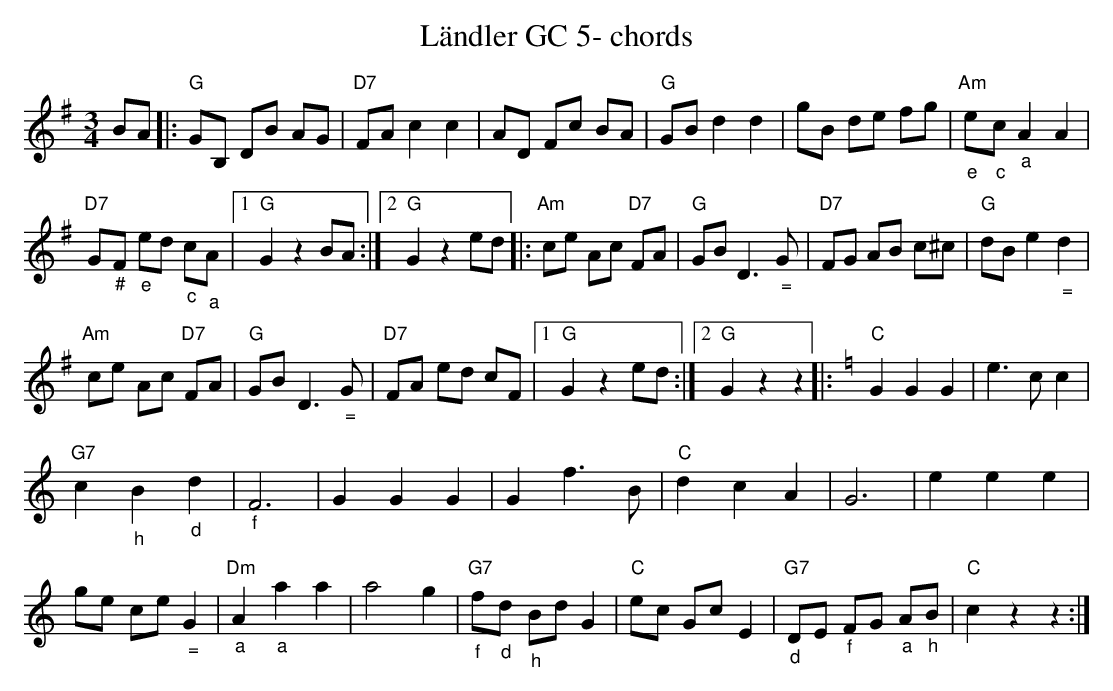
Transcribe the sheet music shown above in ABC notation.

X:1
T:L\"andler GC 5- chords
M:3/4
L:1/8
K:Gmaj%%MIDI gchordon
BA |: "G"GB, DB AG | "D7"FA c2c2 | AD Fc BA | "G"GBd2d2 | gB de fg | "Am""_e"e"_c"c"_a"A2A2 |
"D7"G"_#"F "_e"ed "_c"c"_a"A |1 "G"G2z2BA :|2 "G"G2z2ed |: "Am"ce Ac "D7"FA | "G"GBD3"_ ="G | "D7"FG AB c^c | "G"dBe2"_ ="d2 |
"Am"ce Ac "D7"FA | "G"GBD3"_ ="G | "D7"FA ed cF |1 "G"G2z2ed :|2 "G"G2z2z2 |: [K:Cmaj] [L:1/4] "C"GGG | e>cc |
"G7"c"_h"B"_d"d | "_f"F3 | GGG | Gf>B | "C"dcA | G3 | eee |
g/2e/2 c/2e/2 "_ ="G | "Dm""_a"A"_a"aa | a2g | "G7""_f"f/2"_d"d/2 "_h"B/2d/2G | "C"e/2c/2 G/2c/2E | "G7""_d"D/2E/2 "_f"F/2G/2 "_a"A/2"_h"B/2 | "C"czz :|
